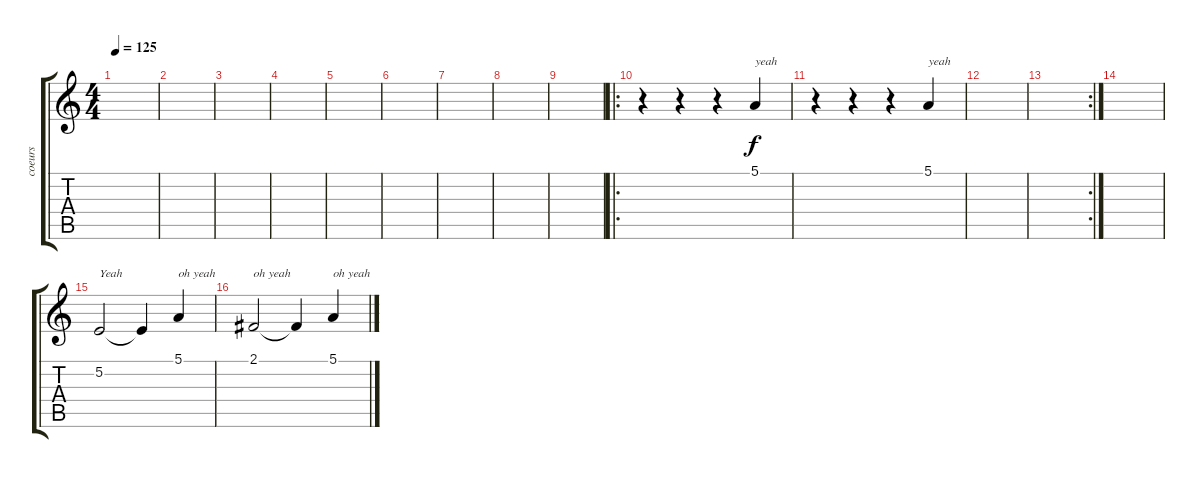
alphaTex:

\track ("coeurs" "coeurs") {instrument altosax}
\staff {score tabs}
\tuning (E4 B3 G3 D3 A2 E2) {hide}
\ts (4 4)
\tempo 125
\clef g2
\ks c
|
|
|
|
|
|
|
|
|
\ro
r.4 r.4 r.4 5.1.4{txt "yeah"} |
r.4 r.4 r.4 5.1.4{txt "yeah"} |
|
\rc 2
|
|
5.2.2{txt "Yeah"} 5.2{t}.4 5.1.4{txt "oh yeah"} |
2.1.2{txt "oh yeah"} 2.1{t}.4 5.1.4{txt "oh yeah"}
